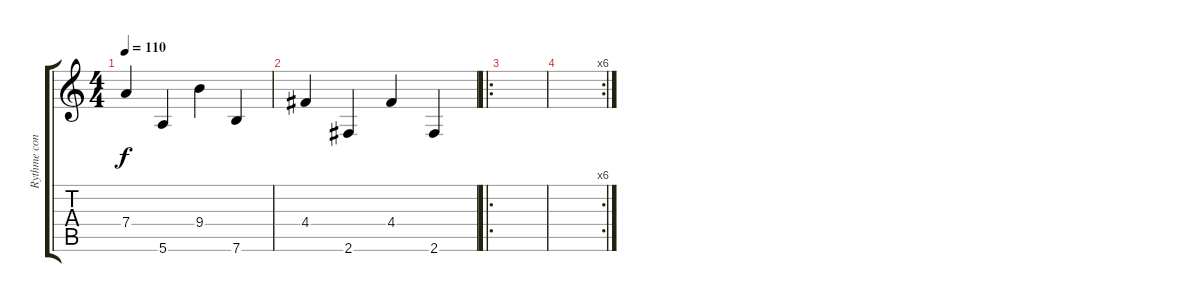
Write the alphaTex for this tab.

\track ("Rythme continu" "Rythme con") {instrument acousticguitarnylon}
\staff {score tabs}
\tuning (E4 B3 G3 D3 A2 E2) {hide}
\ts (4 4)
\tempo 110
\clef g2
\ks c
7.4.4{dy f} 5.6.4 9.4.4 7.6.4 |
4.4.4 2.6.4 4.4.4 2.6.4 |
\ro
|
\rc 6
